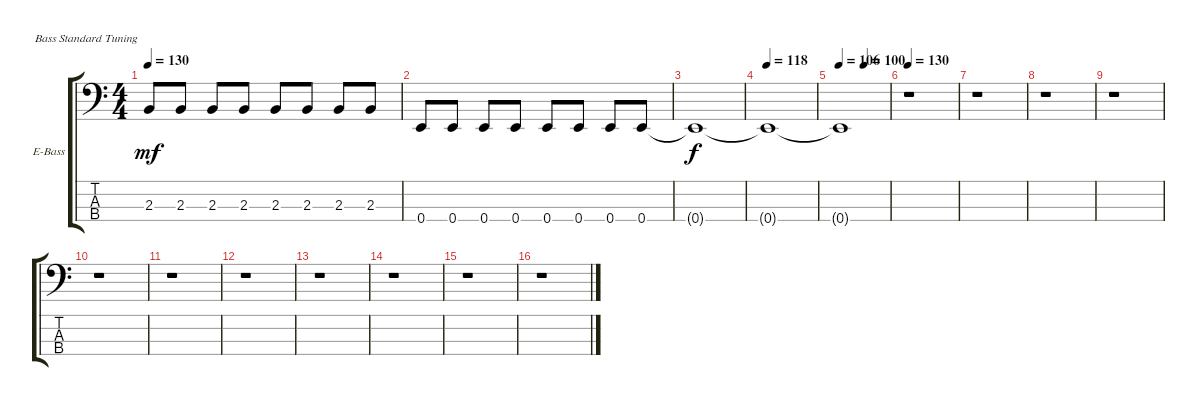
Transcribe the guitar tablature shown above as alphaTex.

\bracketExtendMode groupsimilarinstruments
\firstSystemTrackNameOrientation horizontal
\otherSystemsTrackNameOrientation horizontal
\track ("Bass - Il'ya Knyazev" "E-Bass") {instrument electricbassfinger}
\staff {score tabs}
\tuning (G2 D2 A1 E1)
\ts (4 4)
\tempo 130
\clef f4
\ks c
2.3.8{dy mf} 2.3.8 2.3.8 2.3.8 2.3.8 2.3.8 2.3.8 2.3.8 |
0.4.8 0.4.8 0.4.8 0.4.8 0.4.8 0.4.8 0.4.8 0.4.8 |
0.4{t}.1{dy f} |
\tempo 118
0.4{t}.1 |
\tempo 106
\tempo (100 0.5)
0.4{t}.1 |
\tempo 130
r.1 |
r.1 |
r.1 |
r.1 |
r.1 |
r.1 |
r.1 |
r.1 |
r.1 |
r.1 |
r.1
